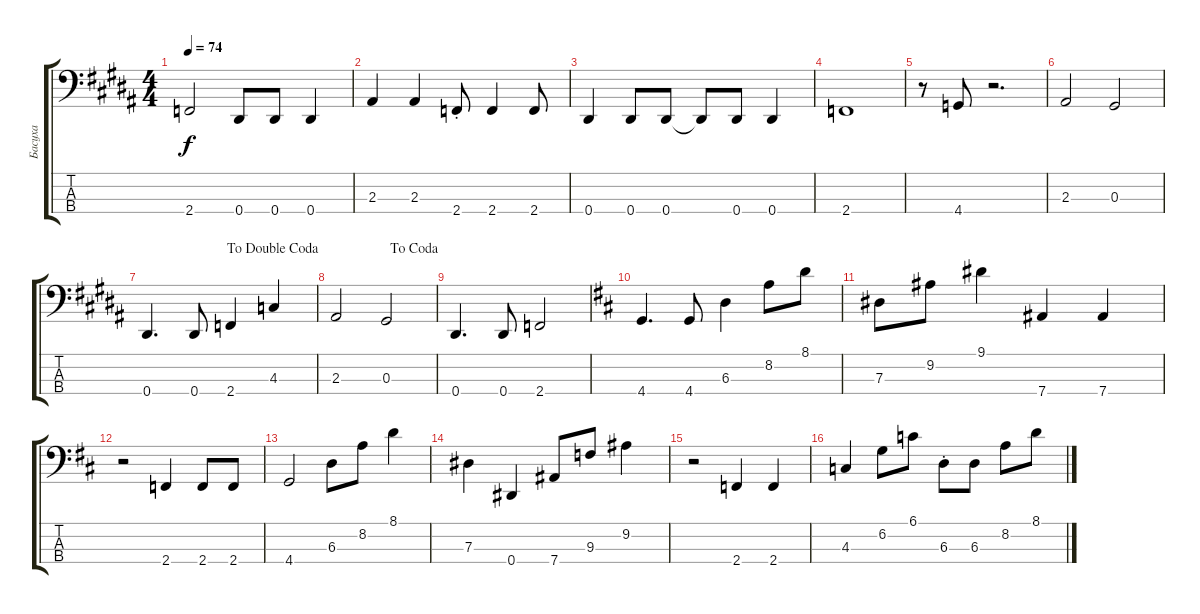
\track ("Басуха" "Басуха") {instrument electricbassfinger}
\staff {score tabs}
\tuning (Gb2 Db2 Ab1 Eb1) {hide}
\ts (4 4)
\tempo 74
\clef f4
\ks g#minor
2.4.2{dy f} 0.4.8 0.4.8 0.4.4 |
2.3.4 2.3.4 2.4{st}.8 2.4.4 2.4.8 |
0.4.4 0.4.8 0.4.8 0.4{t}.8 0.4.8 0.4.4 |
2.4.1 |
r.8 4.4.8 r.2{d} |
2.3.2 0.3.2 |
\jump dadoublecoda
0.4.4{d} 0.4.8 2.4.4 4.3.4 |
\jump dacoda
2.3.2 0.3.2 |
0.4.4{d} 0.4.8 2.4.2 |
\ks d
4.4.4{d} 4.4.8 6.3.4 8.2.8 8.1.8 |
7.3.8 9.2.8 9.1.4 7.4.4 7.4.4 |
r.2 2.4.4 2.4.8 2.4.8 |
4.4.2 6.3.8 8.2.8 8.1.4 |
7.3.4 0.4.4 7.4.8 9.3.8 9.2.4 |
r.2 2.4.4 2.4.4 |
4.3.4 6.2.8 6.1.8 6.3{st}.8 6.3.8 8.2.8 8.1.8
